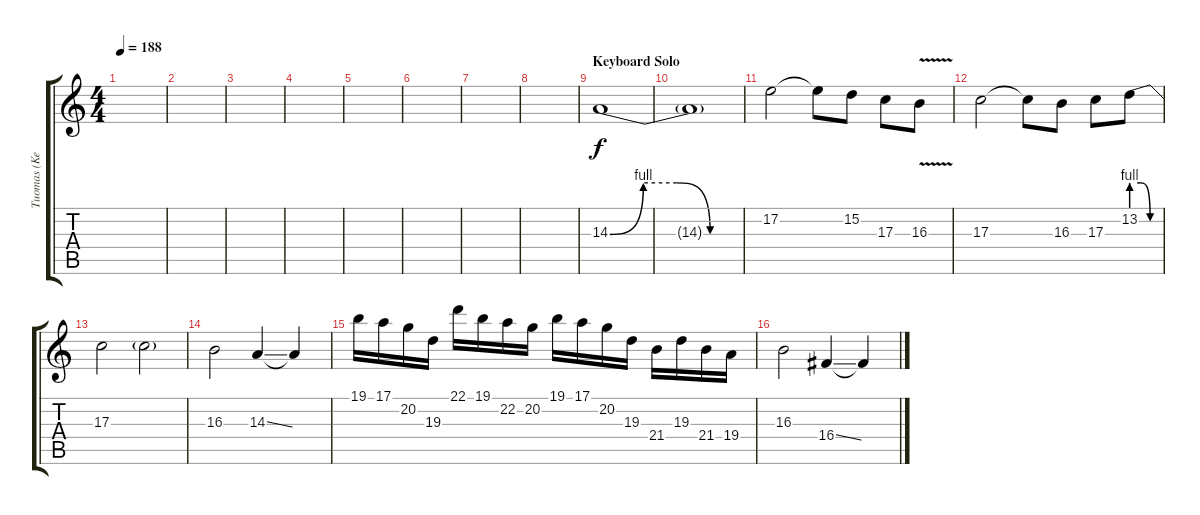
\track ("Tuomas (Keyboard Solo)" "Tuomas (Ke") {instrument lead8bassandlead}
\staff {score tabs}
\tuning (E4 B3 G3 D3 A2 E2) {hide}
\ts (4 4)
\tempo 188
\clef g2
\ks c
|
|
|
|
|
|
|
|
\section ("" "Keyboard Solo")
14.3{be (custom 0 0 15 4 30 4 45 0 60 0)}.1 |
14.3{t}.1 |
17.2.2 17.2{t}.8 15.2.8 17.3.8 16.3{v}.8 |
17.3.2 17.3{t}.8 16.3.8 17.3.8 13.2{be (custom 0 4 20 4 40 0 60 0)}.8 |
17.3.2 13.2{t}.2 |
16.3.2 14.3{ss}.4 14.3{t}.4 |
19.1.16 17.1.16 20.2.16 19.3.16 22.1.16 19.1.16 22.2.16 20.2.16 19.1.16 17.1.16 20.2.16 19.3.16 21.4.16 19.3.16 21.4.16 19.4.16 |
16.3.2 16.4{ss}.4 16.4{t}.4
